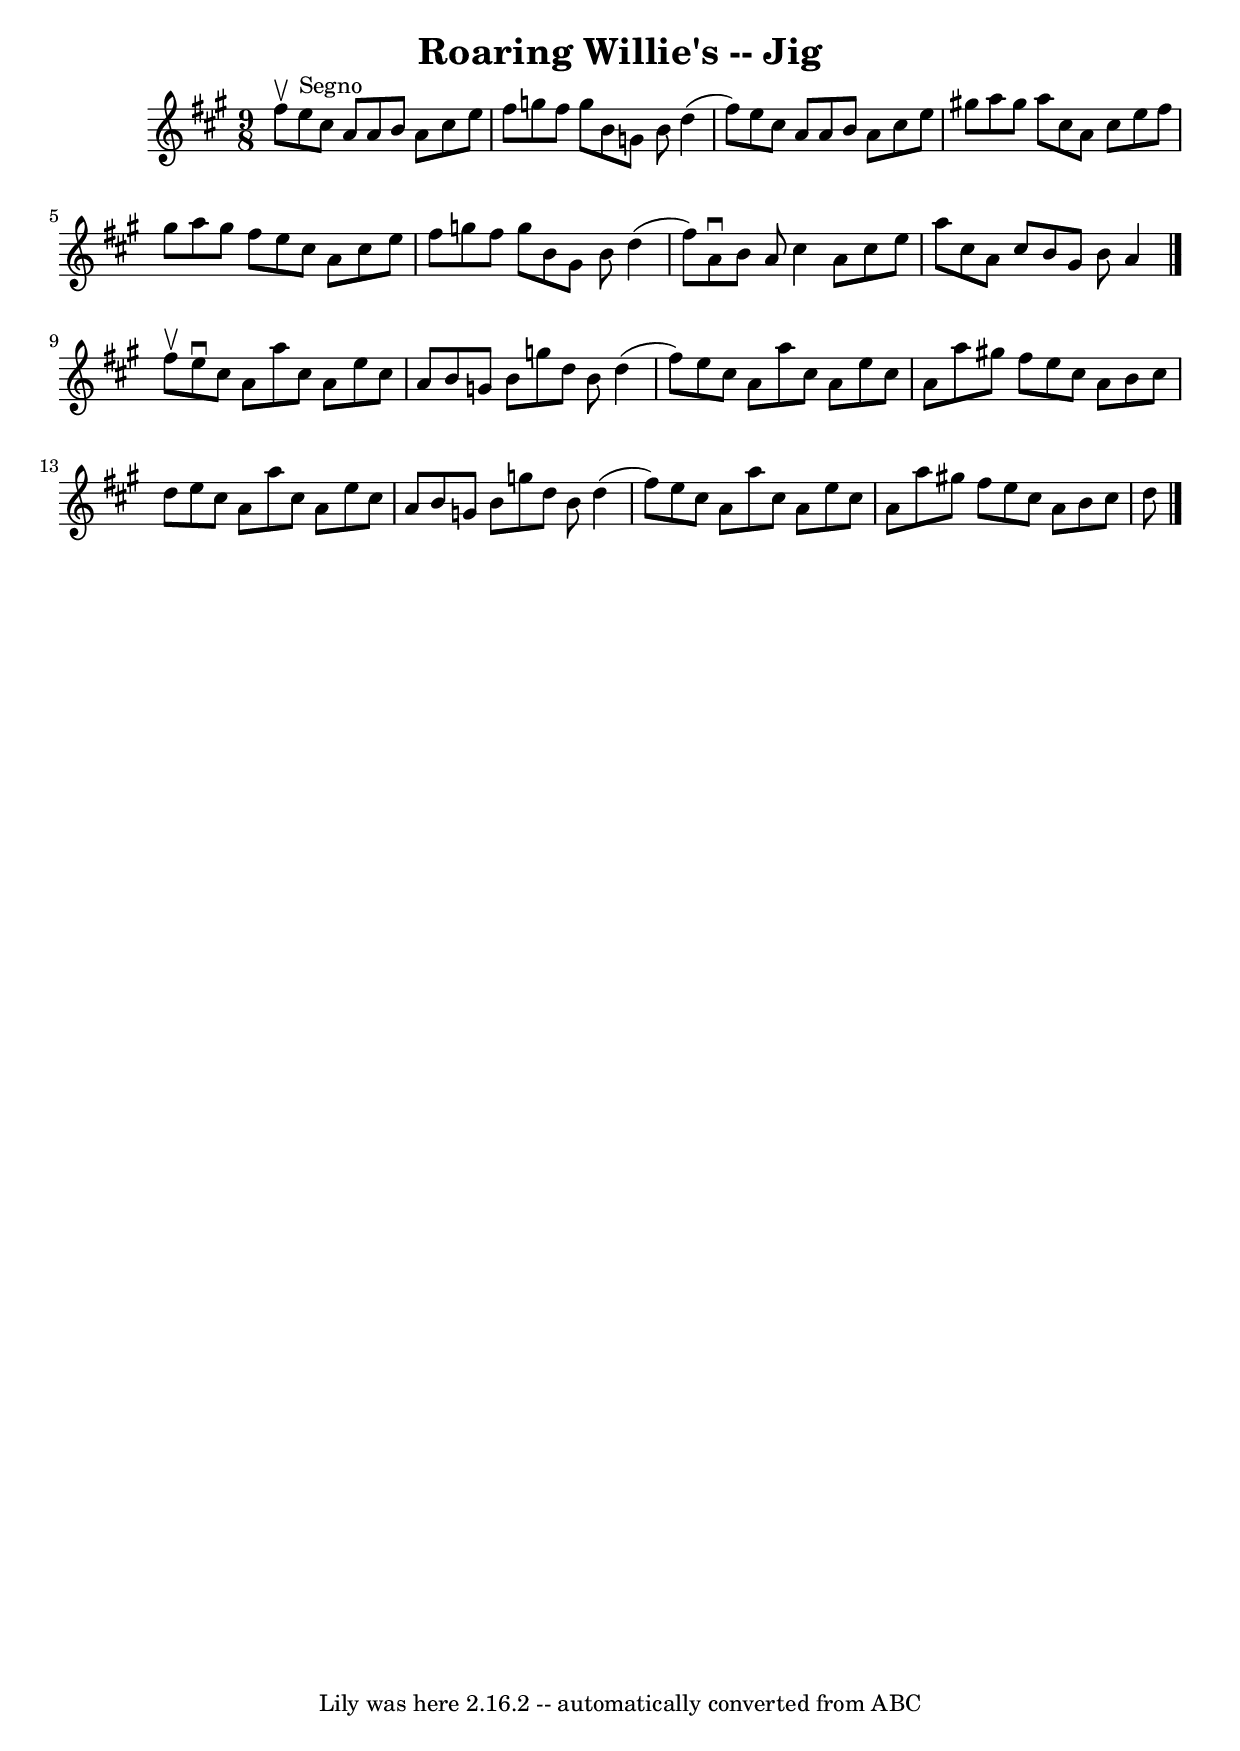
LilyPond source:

\version "2.16.2"
\include "Mammoth.ily"
\header {
  %% book = "Ryan's Mammoth Collection of Fiddle Tunes"
  crossRefNumber = "1"
  footnotes = ""
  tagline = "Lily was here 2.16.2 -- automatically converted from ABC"
  title = "Roaring Willie's -- Jig"

}
voicedefault =  {


  \time 9/8 
  \key a \major
 fis''8^\upbow       |
  e''8^"Segno"   
  cis''8 a'8 a'8 b'8 a'8 cis''8 e''8 fis''8    |
  
  g''8 fis''8 g''8 b'8 g'8 b'8 d''4 (fis''8)   |
  
  e''8 cis''8 a'8 a'8 b'8 a'8 cis''8 e''8 gis''!8    
  |
  a''8 gis''8 a''8 cis''8 a'8 cis''8 e''8 fis''8  
  gis''8    |
  |
  a''8 gis''8 fis''8 e''8 cis''8  
  a'8 cis''8 e''8 fis''8    |
  g''8 fis''8 g''8 b'8   
  gis'8 b'8 d''4 (fis''8)   |
  a'8^\downbow b'8 a'8    
  cis''4 a'8 cis''8 e''8 a''8    |
  cis''8 a'8 cis''8   
  b'8 gis'8 b'8 a'4    \bar "|." fis''8^\upbow       |
  
  e''8^\downbow cis''8 a'8 a''8 cis''8 a'8 e''8 cis''8    
  a'8    |
  b'8 g'8 b'8 g''8 d''8 b'8 d''4 (fis''8  
  -)   |
  e''8 cis''8 a'8 a''8 cis''8 a'8 e''8    
  cis''8 a'8    |
  a''8 gis''!8 fis''8 e''8 cis''8 a'8  
  b'8 cis''8 d''8    |
  |
  e''8 cis''8 a'8    
  a''8 cis''8 a'8 e''8 cis''8 a'8    |
  b'8 g'8 b'8  
  g''8 d''8 b'8 d''4 (fis''8)   |
  e''8 cis''8 a'8 
  a''8 cis''8 a'8 e''8 cis''8 a'8    |
  a''8 gis''!8 
  fis''8 e''8 cis''8 a'8 b'8 cis''8 d''8    <<   \bar "|."  
					       >>   

}

\score{
  <<

    \context Staff="default"
    {
      \voicedefault 
      
    }

  >>
  \layout {
    
  }
  \midi {
  }

}
